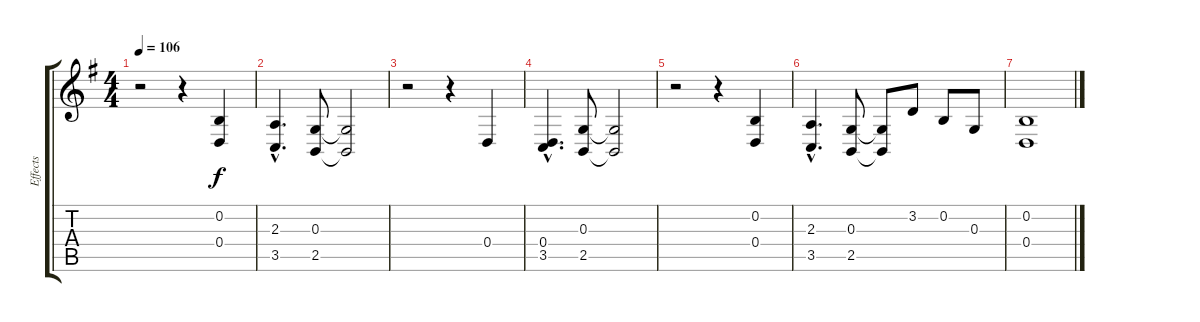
\track ("Effects" "Effects") {instrument reversecymbal}
\staff {score tabs}
\tuning (E4 B3 G3 D3 A2 E2) {hide}
\ts (4 4)
\tempo 106
\clef g2
\ks g
r.2{dy f} r.4 (0.2 0.4).4 |
(2.3{hac} 3.5{hac}).4{d} (0.3 2.5).8 (0.3{t} 2.5{t}).2 |
r.2 r.4 0.4.4 |
(0.4{hac} 3.5{hac}).4{d} (0.3 2.5).8 (0.3{t} 2.5{t}).2 |
r.2 r.4 (0.2 0.4).4 |
(2.3{hac} 3.5{hac}).4{d} (0.3 2.5).8 (0.3{t} 2.5{t}).8 3.2.8 0.2.8 0.3.8 |
(0.2 0.4).1
